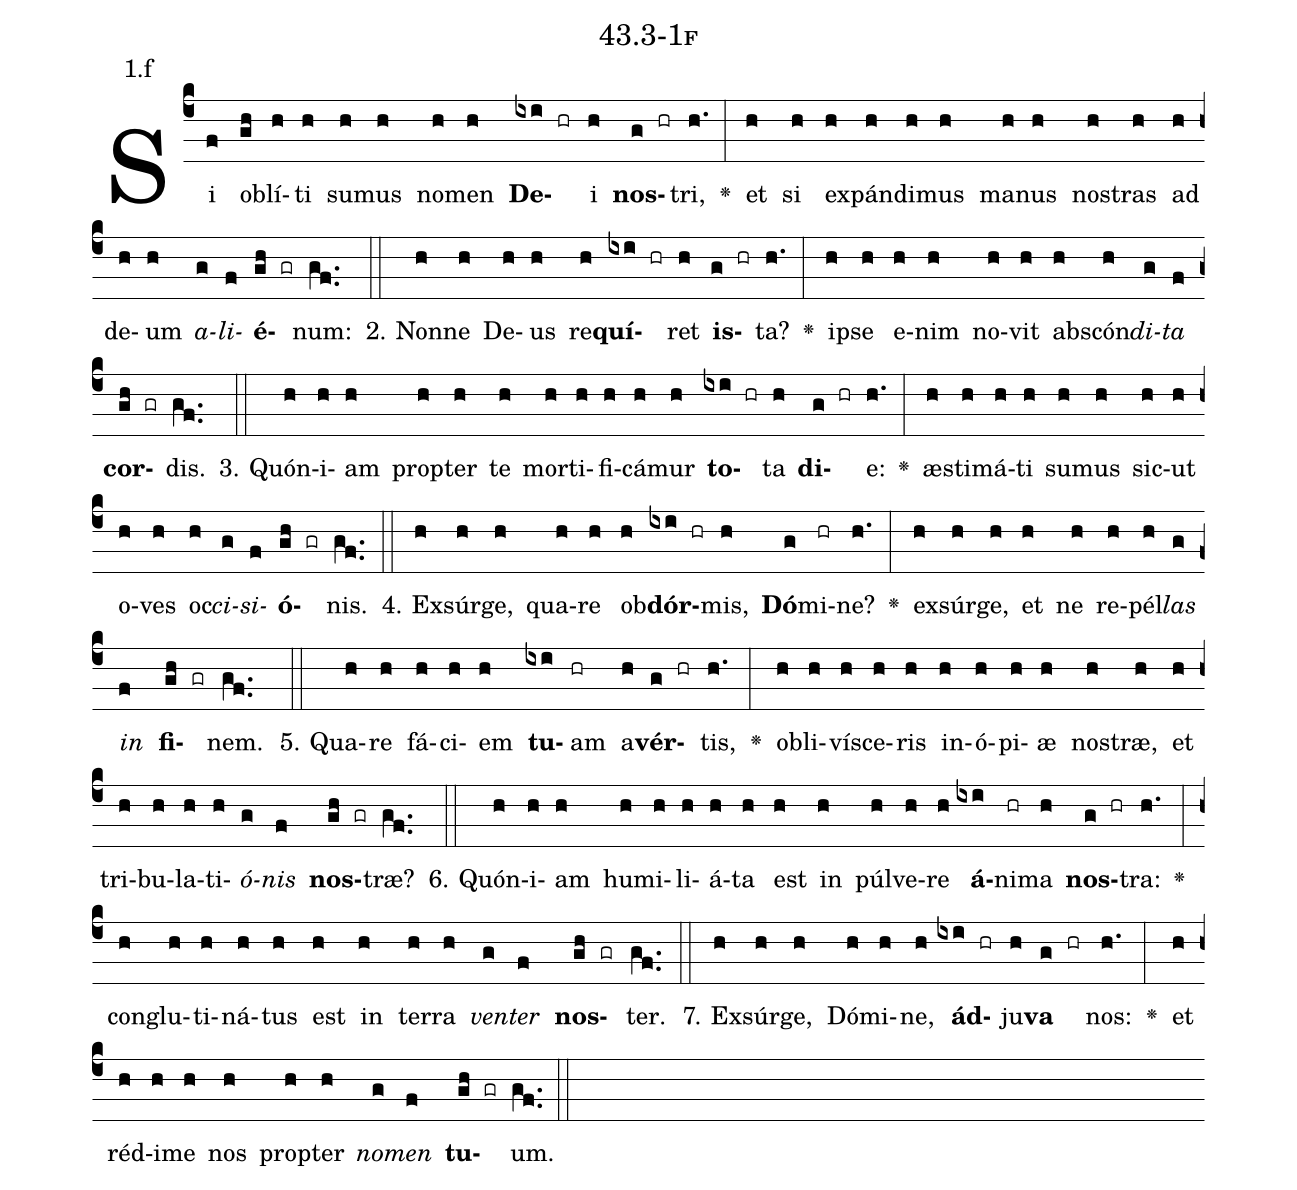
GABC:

name: 43.3-1f;
annotation: 1.f;
%%
(c4)Si(f) ob(gh)lí(h)ti(h) su(h)mus(h) no(h)men(h) <b>De</b>(ixi hr)i(h) <b>nos</b>(g hr)tri,(h.) <v>\greheightstar</v>(:) et(h) si(h) ex(h)pán(h)di(h)mus(h) ma(h)nus(h) nos(h)tras(h) ad(h) de(h)um(h) <i>a</i>(g)<i>li</i>(f)<b>é</b>(gh gr)num:(gf..) (::)
2. Non(h)ne(h) De(h)us(h) re(h)<b>quí</b>(ixi hr)ret(h) <b>is</b>(g hr)ta?(h.) <v>\greheightstar</v>(:) ip(h)se(h) e(h)nim(h) no(h)vit(h) abs(h)cón(h)<i>di</i>(g)<i>ta</i>(f) <b>cor</b>(gh gr)dis.(gf..) (::)
3. Quón(h)i(h)am(h) prop(h)ter(h) te(h) mor(h)ti(h)fi(h)cá(h)mur(h) <b>to</b>(ixi hr)ta(h) <b>di</b>(g hr)e:(h.) <v>\greheightstar</v>(:) æs(h)ti(h)má(h)ti(h) su(h)mus(h) sic(h)ut(h) o(h)ves(h) oc(h)<i>ci</i>(g)<i>si</i>(f)<b>ó</b>(gh gr)nis.(gf..) (::)
4. Ex(h)súr(h)ge,(h) qua(h)re(h) ob(h)<b>dór</b>(ixi hr)mis,(h) <b>Dó</b>(g)mi(hr)ne?(h.) <v>\greheightstar</v>(:) ex(h)súr(h)ge,(h) et(h) ne(h) re(h)pél(h)<i>las</i>(g) <i>in</i>(f) <b>fi</b>(gh gr)nem.(gf..) (::)
5. Qua(h)re(h) fá(h)ci(h)em(h) <b>tu</b>(ixi)am(hr) a(h)<b>vér</b>(g hr)tis,(h.) <v>\greheightstar</v>(:) ob(h)li(h)ví(h)sce(h)ris(h) in(h)ó(h)pi(h)æ(h) nos(h)træ,(h) et(h) tri(h)bu(h)la(h)ti(h)<i>ó</i>(g)<i>nis</i>(f) <b>nos</b>(gh gr)træ?(gf..) (::)
6. Quón(h)i(h)am(h) hu(h)mi(h)li(h)á(h)ta(h) est(h) in(h) púl(h)ve(h)re(h) <b>á</b>(ixi)ni(hr)ma(h) <b>nos</b>(g hr)tra:(h.) <v>\greheightstar</v>(:) con(h)glu(h)ti(h)ná(h)tus(h) est(h) in(h) ter(h)ra(h) <i>ven</i>(g)<i>ter</i>(f) <b>nos</b>(gh gr)ter.(gf..) (::)
7. Ex(h)súr(h)ge,(h) Dó(h)mi(h)ne,(h) <b>ád</b>(ixi hr)ju(h)<b>va</b>(g hr) nos:(h.) <v>\greheightstar</v>(:) et(h) réd(h)i(h)me(h) nos(h) prop(h)ter(h) <i>no</i>(g)<i>men</i>(f) <b>tu</b>(gh gr)um.(gf..) (::)
